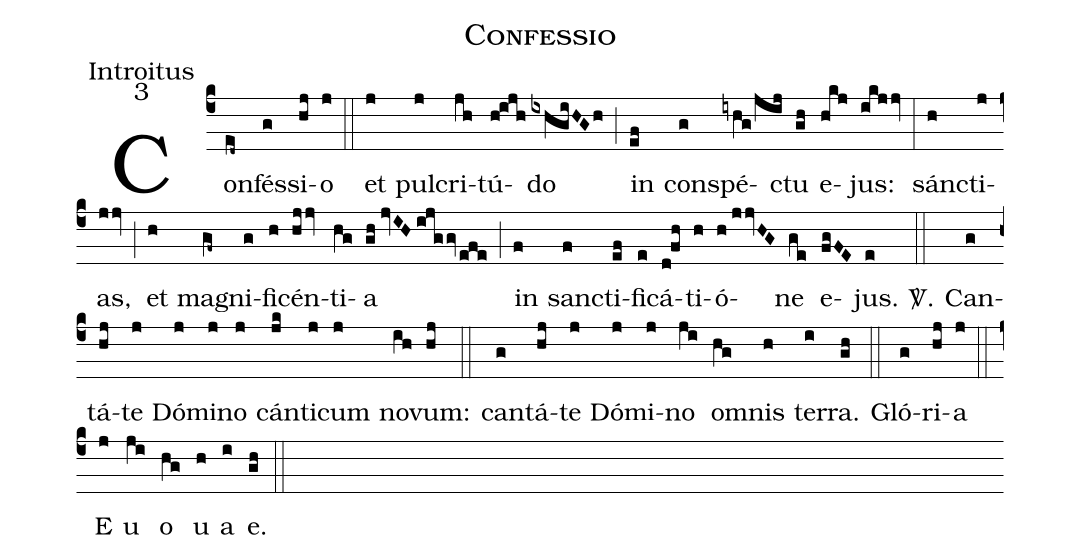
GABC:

name:Confessio;
office-part:Introitus;
mode:3;
%%
(c4) Con(ed~)fés(g)si(hj)o(j) (::) et(j) pul(j)cri(jh)tú(h!ijh)do(ixhgiHGh) (;) in(ef) con(g)spé(iyhg/jij)ctu(gh) e(hkj)jus:(ikjjv) (:) sán(h)cti(j)as,(jjv) (;) et(h) ma(gf~)gni(g)fi(h)cén(hjjv)ti(hg)a(gh//jvIH//ijggv/efe) (;) in(f) san(f)cti(ef)fi(e)cá(d!fh)ti(h)ó(h//jjvHG)ne(ge) e(fgFE)jus.(e) <sp>V/</sp>.(::) Can(g)tá(hj)te(j) Dó(j)mi(j)no(j) cán(jk)ti(j)cum(j) no(ih)vum:(hj) (::) can(g)tá(hj)te(j) Dó(j)mi(j)no(ji) o(hg)mnis(h) ter(i)ra.(gh) (::) Gló(g)ri(hj)a(j) (::) E(j) u(ji) o(hg) u(h) a(i) e.(gh) (::)
